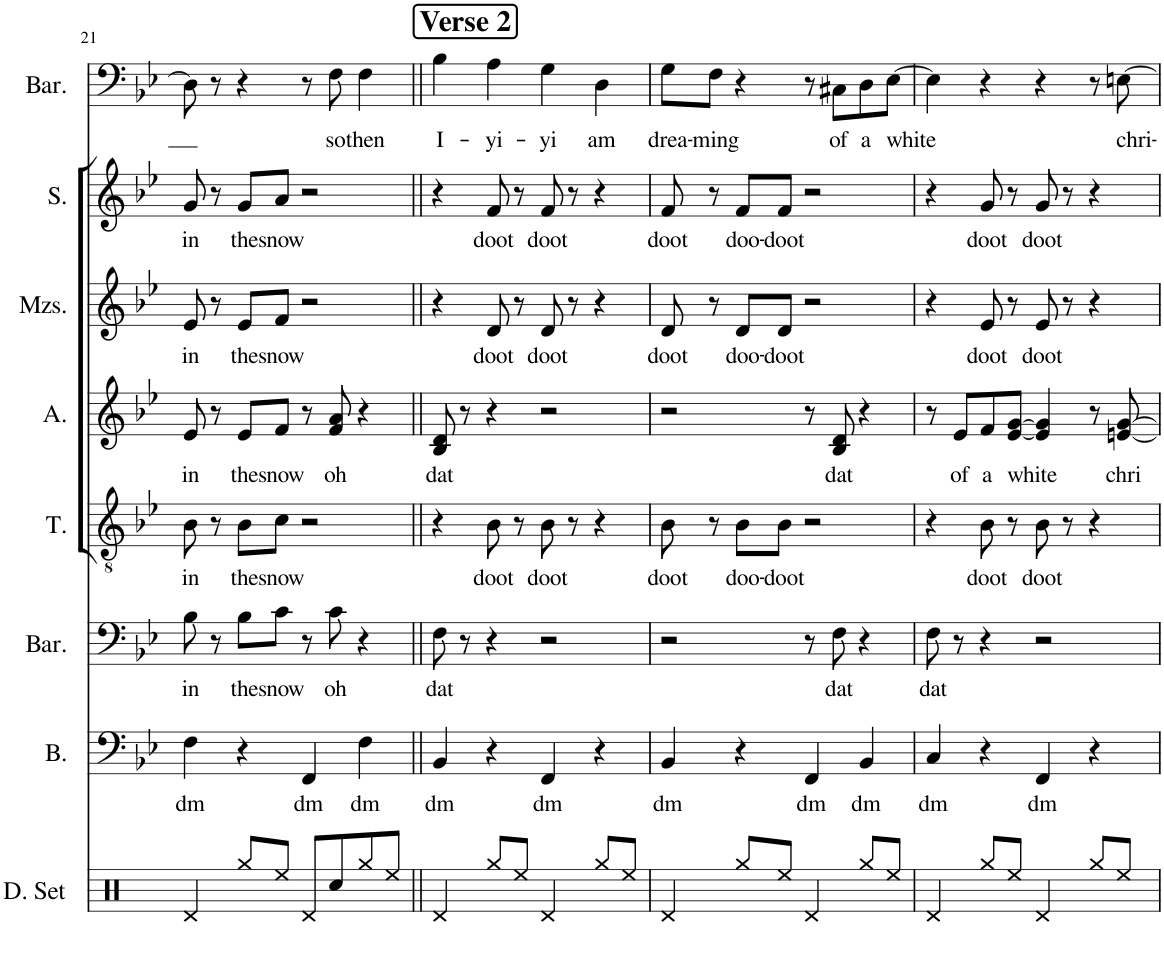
**kern	**kern	**text	**kern	**text	**kern	**text	**kern	**text	**kern	**text	**kern	**text	**kern	**text
*part8	*part7	*part7	*part6	*part6	*part5	*part5	*part4	*part4	*part3	*part3	*part2	*part2	*part1	*part1
*staff8	*staff7	*staff7	*staff6	*staff6	*staff5	*staff5	*staff4	*staff4	*staff3	*staff3	*staff2	*staff2	*staff1	*staff1
*I"Drumset	*I"Bass	*	*I"Baritone	*	*I"Tenor	*	*I"Alto	*	*I"Mezzo-soprano	*	*I"Soprano	*	*I"Baritone	*
*I'D. Set	*I'B.	*	*I'Bar.	*	*I'T.	*	*I'A.	*	*I'Mzs.	*	*I'S.	*	*I'Bar.	*
!!LO:PB:g=z
*clefX	*clefF4	*	*clefF4	*	*clefGv2	*	*clefG2	*	*clefG2	*	*clefG2	*	*clefF4	*
*k[]	*k[b-e-]	*	*k[b-e-]	*	*k[b-e-]	*	*k[b-e-]	*	*k[b-e-]	*	*k[b-e-]	*	*k[b-e-]	*
*M4/4	*M4/4	*	*M4/4	*	*M4/4	*	*M4/4	*	*M4/4	*	*M4/4	*	*M4/4	*
=21	=21	=21	=21	=21	=21	=21	=21	=21	=21	=21	=21	=21	=21	=21
!	!	!LO:LY:b	!	!LO:LY:b	!	!LO:LY:b	!	!LO:LY:b	!	!LO:LY:b	!	!LO:LY:b	!	!
4Rd/	4F\	dm	8B-\	in	8B-\	in	8e-/	in	8e-/	in	8g/	in	8D\]	.
.	.	.	8r	.	8r	.	8r	.	8r	.	8r	.	8r	.
!	!	!	!	!LO:LY:b	!	!LO:LY:b	!	!LO:LY:b	!	!LO:LY:b	!	!LO:LY:b	!	!
8Rgg/L	4r	.	8B-\L	the	8B-\L	the	8e-/L	the	8e-/L	the	8g/L	the	4r	.
!	!	!	!	!LO:LY:b	!	!LO:LY:b	!	!LO:LY:b	!	!LO:LY:b	!	!LO:LY:b	!	!
8Ree/J	.	.	8c\J	snow	8c\J	snow	8f/J	snow	8f/J	snow	8a/J	snow	.	.
!	!	!LO:LY:b	!	!	!	!	!	!	!	!	!	!	!	!
8Rd/L	4FF/	dm	8r	.	2r	.	8r	.	2r	.	2r	.	8r	.
!	!	!	!	!LO:LY:b	!	!	!	!LO:LY:b	!	!	!	!	!	!LO:LY:b
8Rcc/	.	.	8c\	oh	.	.	8f/ 8a/	oh	.	.	.	.	8F\	so
!	!	!LO:LY:b	!	!	!	!	!	!	!	!	!	!	!	!LO:LY:b
8Rgg/	4F\	dm	4r	.	.	.	4r	.	.	.	.	.	4F\	then
8Ree/J	.	.	.	.	.	.	.	.	.	.	.	.	.	.
!!LO:REH:place=s1:a:B:cj:fs=14:t=Verse 2
=22||	=22||	=22||	=22||	=22||	=22||	=22||	=22||	=22||	=22||	=22||	=22||	=22||	=22||	=22||
!	!	!LO:LY:b	!	!LO:LY:b	!	!	!	!LO:LY:b	!	!	!	!	!	!LO:LY:b
4Rd/	4BB-/	dm	8F\	dat	4r	.	8B-/ 8d/	dat	4r	.	4r	.	4B-\	I-
.	.	.	8r	.	.	.	8r	.	.	.	.	.	.	.
!	!	!	!	!	!	!LO:LY:b	!	!	!	!LO:LY:b	!	!LO:LY:b	!	!LO:LY:b
8Rgg/L	4r	.	4r	.	8B-\	doot	4r	.	8d/	doot	8f/	doot	4A\	-yi-
8Ree/J	.	.	.	.	8r	.	.	.	8r	.	8r	.	.	.
!	!	!LO:LY:b	!	!	!	!LO:LY:b	!	!	!	!LO:LY:b	!	!LO:LY:b	!	!LO:LY:b
4Rd/	4FF/	dm	2r	.	8B-\	doot	2r	.	8d/	doot	8f/	doot	4G\	-yi
.	.	.	.	.	8r	.	.	.	8r	.	8r	.	.	.
!	!	!	!	!	!	!	!	!	!	!	!	!	!	!LO:LY:b
8Rgg/L	4r	.	.	.	4r	.	.	.	4r	.	4r	.	4D\	am
8Ree/J	.	.	.	.	.	.	.	.	.	.	.	.	.	.
=23	=23	=23	=23	=23	=23	=23	=23	=23	=23	=23	=23	=23	=23	=23
!	!	!LO:LY:b	!	!	!	!LO:LY:b	!	!	!	!LO:LY:b	!	!LO:LY:b	!	!LO:LY:b
4Rd/	4BB-/	dm	2r	.	8B-\	doot	2r	.	8d/	doot	8f/	doot	8G\L	drea-
!	!	!	!	!	!	!	!	!	!	!	!	!	!	!LO:LY:b
.	.	.	.	.	8r	.	.	.	8r	.	8r	.	8F\J	-ming
!	!	!	!	!	!	!LO:LY:b	!	!	!	!LO:LY:b	!	!LO:LY:b	!	!
8Rgg/L	4r	.	.	.	8B-\L	doo-	.	.	8d/L	doo-	8f/L	doo-	4r	.
!	!	!	!	!	!	!LO:LY:b	!	!	!	!LO:LY:b	!	!LO:LY:b	!	!
8Ree/J	.	.	.	.	8B-\J	-doot	.	.	8d/J	-doot	8f/J	-doot	.	.
!	!	!LO:LY:b	!	!	!	!	!	!	!	!	!	!	!	!
4Rd/	4FF/	dm	8r	.	2r	.	8r	.	2r	.	2r	.	8r	.
!	!	!	!	!LO:LY:b	!	!	!	!LO:LY:b	!	!	!	!	!	!LO:LY:b
.	.	.	8F\	dat	.	.	8B-/ 8d/	dat	.	.	.	.	8C#X\L	of
!	!	!LO:LY:b	!	!	!	!	!	!	!	!	!	!	!	!LO:LY:b
8Rgg/L	4BB-/	dm	4r	.	.	.	4r	.	.	.	.	.	8D\	a
!	!	!	!	!	!	!	!	!	!	!	!	!	!	!LO:LY:b
8Ree/J	.	.	.	.	.	.	.	.	.	.	.	.	[8E-\J	white
=24	=24	=24	=24	=24	=24	=24	=24	=24	=24	=24	=24	=24	=24	=24
!	!	!LO:LY:b	!	!LO:LY:b	!	!	!	!	!	!	!	!	!	!
4Rd/	4C/	dm	8F\	dat	4r	.	8r	.	4r	.	4r	.	4E-\]	.
!	!	!	!	!	!	!	!	!LO:LY:b	!	!	!	!	!	!
.	.	.	8r	.	.	.	8e-/L	of	.	.	.	.	.	.
!	!	!	!	!	!	!LO:LY:b	!	!LO:LY:b	!	!LO:LY:b	!	!LO:LY:b	!	!
8Rgg/L	4r	.	4r	.	8B-\	doot	8f/	a	8e-/	doot	8g/	doot	4r	.
!	!	!	!	!	!	!	!	!LO:LY:b	!	!	!	!	!	!
8Ree/J	.	.	.	.	8r	.	[8e-/ [8g/J	white	8r	.	8r	.	.	.
!	!	!LO:LY:b	!	!	!	!LO:LY:b	!	!	!	!LO:LY:b	!	!LO:LY:b	!	!
4Rd/	4FF/	dm	2r	.	8B-\	doot	4e-/] 4g/]	.	8e-/	doot	8g/	doot	4r	.
.	.	.	.	.	8r	.	.	.	8r	.	8r	.	.	.
8Rgg/L	4r	.	.	.	4r	.	8r	.	4r	.	4r	.	8r	.
!	!	!	!	!	!	!	!	!LO:LY:b	!	!	!	!	!	!LO:LY:b
8Ree/J	.	.	.	.	.	.	[8en/ [8g/	chri	.	.	.	.	[8En\	chri-
=	=	=	=	=	=	=	=	=	=	=	=	=	=	=
*-	*-	*-	*-	*-	*-	*-	*-	*-	*-	*-	*-	*-	*-	*-
